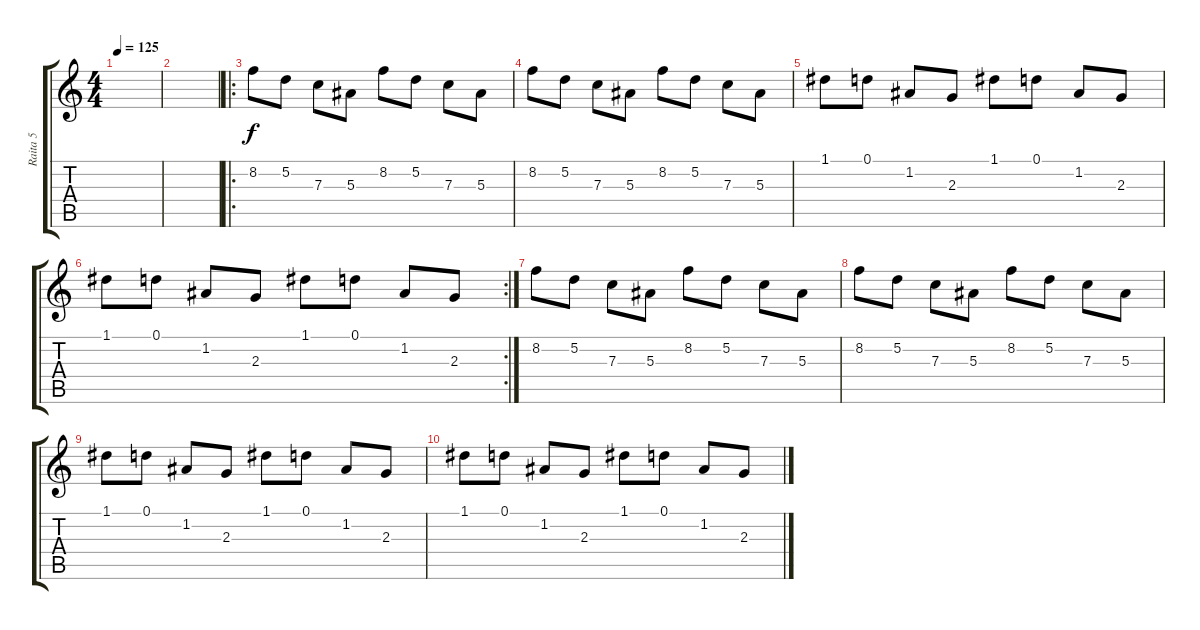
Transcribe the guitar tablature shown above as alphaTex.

\track ("Raita 5" "Raita 5") {instrument distortionguitar}
\staff {score tabs}
\tuning (D4 A3 F3 C3 G2 D2) {hide}
\ts (4 4)
\tempo 125
\clef g2
\ks c
|
|
\ro
8.2.8 5.2.8 7.3.8 5.3.8 8.2.8 5.2.8 7.3.8 5.3.8 |
8.2.8 5.2.8 7.3.8 5.3.8 8.2.8 5.2.8 7.3.8 5.3.8 |
1.1.8 0.1.8 1.2.8 2.3.8 1.1.8 0.1.8 1.2.8 2.3.8 |
\rc 2
1.1.8 0.1.8 1.2.8 2.3.8 1.1.8 0.1.8 1.2.8 2.3.8 |
8.2.8 5.2.8 7.3.8 5.3.8 8.2.8 5.2.8 7.3.8 5.3.8 |
8.2.8 5.2.8 7.3.8 5.3.8 8.2.8 5.2.8 7.3.8 5.3.8 |
1.1.8 0.1.8 1.2.8 2.3.8 1.1.8 0.1.8 1.2.8 2.3.8 |
1.1.8 0.1.8 1.2.8 2.3.8 1.1.8 0.1.8 1.2.8 2.3.8
